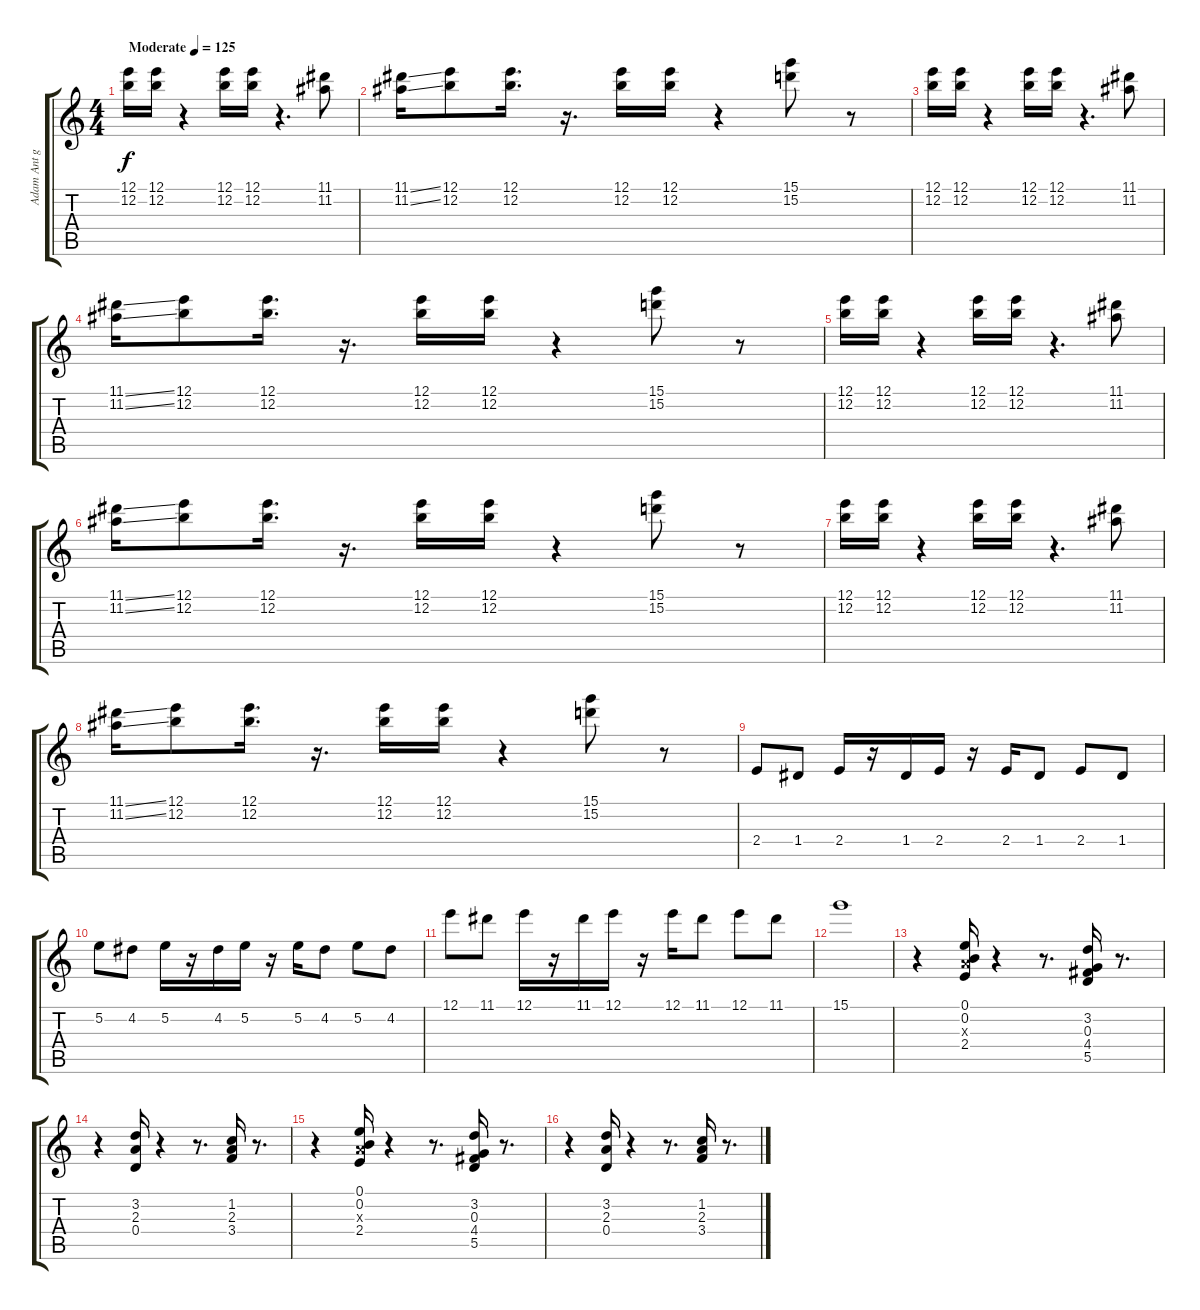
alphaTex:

\track ("Adam Ant guitare" "Adam Ant g") {instrument electricguitarclean}
\staff {score tabs}
\tuning (E4 B3 G3 D3 A2 E2) {hide}
\ts (4 4)
\tempo (125 "Moderate")
\clef g2
\ks c
(12.1 12.2).16{dy f instrument electricguitarclean} (12.1 12.2).16 r.4 (12.1 12.2).16 (12.1 12.2).16 r.4{d} (11.1 11.2).8 |
(11.1{ss} 11.2{ss}).16 (12.1 12.2).8 (12.1 12.2).16{d} r.16{d} (12.1 12.2).16 (12.1 12.2).16 r.4 (15.1 15.2).8 r.8 |
(12.1 12.2).16 (12.1 12.2).16 r.4 (12.1 12.2).16 (12.1 12.2).16 r.4{d} (11.1 11.2).8 |
(11.1{ss} 11.2{ss}).16 (12.1 12.2).8 (12.1 12.2).16{d} r.16{d} (12.1 12.2).16 (12.1 12.2).16 r.4 (15.1 15.2).8 r.8 |
(12.1 12.2).16 (12.1 12.2).16 r.4 (12.1 12.2).16 (12.1 12.2).16 r.4{d} (11.1 11.2).8 |
(11.1{ss} 11.2{ss}).16 (12.1 12.2).8 (12.1 12.2).16{d} r.16{d} (12.1 12.2).16 (12.1 12.2).16 r.4 (15.1 15.2).8 r.8 |
(12.1 12.2).16 (12.1 12.2).16 r.4 (12.1 12.2).16 (12.1 12.2).16 r.4{d} (11.1 11.2).8 |
(11.1{ss} 11.2{ss}).16 (12.1 12.2).8 (12.1 12.2).16{d} r.16{d} (12.1 12.2).16 (12.1 12.2).16 r.4 (15.1 15.2).8 r.8 |
2.4.8 1.4.8 2.4.16 r.16 1.4.16 2.4.16 r.16 2.4.16 1.4.8 2.4.8 1.4.8 |
5.2.8 4.2.8 5.2.16 r.16 4.2.16 5.2.16 r.16 5.2.16 4.2.8 5.2.8 4.2.8 |
12.1.8 11.1.8 12.1.16 r.16 11.1.16 12.1.16 r.16 12.1.16 11.1.8 12.1.8 11.1.8 |
15.1.1 |
r.4 (0.1 0.2 2.3{x} 2.4).16 r.4 r.8{d} (3.2 0.3 4.4 5.5).16 r.8{d} |
r.4 (3.2 2.3 0.4).16 r.4 r.8{d} (1.2 2.3 3.4).16 r.8{d} |
r.4 (0.1 0.2 2.3{x} 2.4).16 r.4 r.8{d} (3.2 0.3 4.4 5.5).16 r.8{d} |
r.4 (3.2 2.3 0.4).16 r.4 r.8{d} (1.2 2.3 3.4).16 r.8{d}
